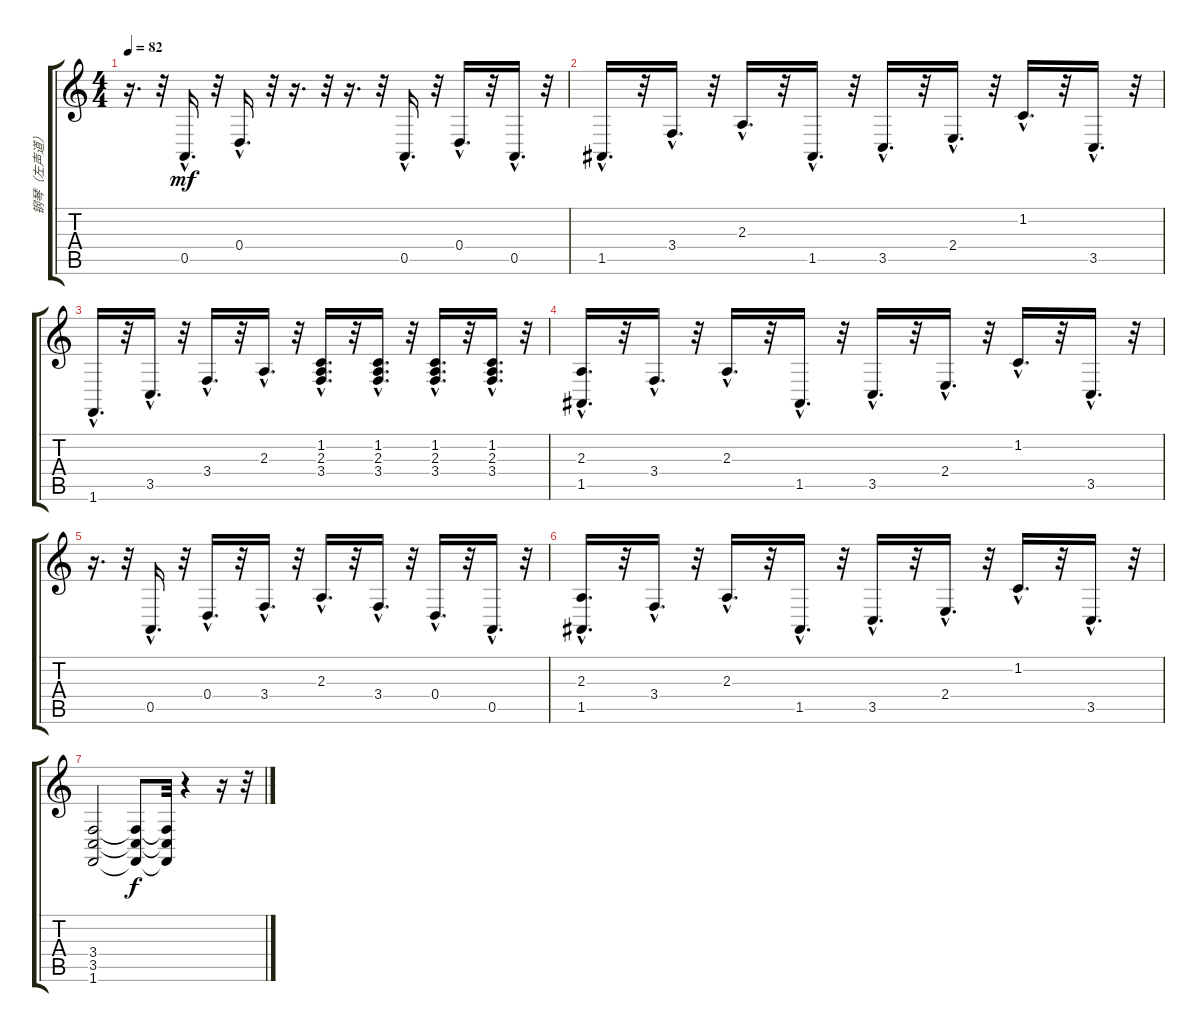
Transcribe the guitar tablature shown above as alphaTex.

\track ("钢琴（左声道）" "钢琴（左声道）") {instrument acousticgrandpiano}
\staff {score tabs}
\tuning (E4 B3 G3 D3 A2 E2) {hide}
\ts (4 4)
\tempo 82
\clef g2
\ks c
r.16{d dy mf} r.32 0.5{hac}.16{d} r.32 0.4{hac}.16{d} r.32 r.16{d} r.32 r.16{d} r.32 0.5{hac}.16{d} r.32 0.4{hac}.16{d} r.32 0.5{hac}.16{d} r.32 |
1.5{hac}.16{d} r.32 3.4{hac}.16{d} r.32 2.3{hac}.16{d} r.32 1.5{hac}.16{d} r.32 3.5{hac}.16{d} r.32 2.4{hac}.16{d} r.32 1.2{hac}.16{d} r.32 3.5{hac}.16{d} r.32 |
1.6{hac}.16{d} r.32 3.5{hac}.16{d} r.32 3.4{hac}.16{d} r.32 2.3{hac}.16{d} r.32 (1.2{hac} 2.3{hac} 3.4{hac}).16{d} r.32 (1.2{hac} 2.3{hac} 3.4{hac}).16{d} r.32 (1.2{hac} 2.3{hac} 3.4{hac}).16{d} r.32 (1.2{hac} 2.3{hac} 3.4{hac}).16{d} r.32 |
(2.3{hac} 1.5{hac}).16{d} r.32 3.4{hac}.16{d} r.32 2.3{hac}.16{d} r.32 1.5{hac}.16{d} r.32 3.5{hac}.16{d} r.32 2.4{hac}.16{d} r.32 1.2{hac}.16{d} r.32 3.5{hac}.16{d} r.32 |
r.16{d} r.32 0.5{hac}.16{d} r.32 0.4{hac}.16{d} r.32 3.4{hac}.16{d} r.32 2.3{hac}.16{d} r.32 3.4{hac}.16{d} r.32 0.4{hac}.16{d} r.32 0.5{hac}.16{d} r.32 |
(2.3{hac} 1.5{hac}).16{d} r.32 3.4{hac}.16{d} r.32 2.3{hac}.16{d} r.32 1.5{hac}.16{d} r.32 3.5{hac}.16{d} r.32 2.4{hac}.16{d} r.32 1.2{hac}.16{d} r.32 3.5{hac}.16{d} r.32 |
(3.4 3.5 1.6).2 (3.4{t} 3.5{t} 1.6{t}).8{dy f} (3.4{t} 3.5{t} 1.6{t}).32 r.4 r.16 r.32
